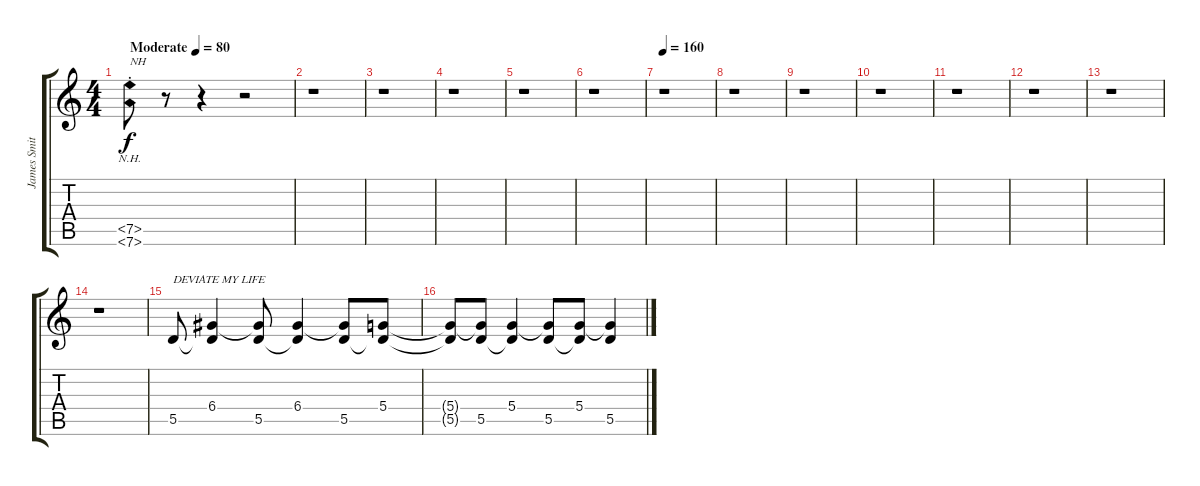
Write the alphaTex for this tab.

\track ("James Smith - Guitar" "James Smit") {instrument distortionguitar}
\staff {score tabs}
\tuning (E4 B3 G3 D3 A2 D2) {hide}
\ts (4 4)
\tempo (80 "Moderate")
\clef g2
\ks c
(7.5{nh st} 7.6{nh st}).8{txt "NH" dy f instrument distortionguitar} r.8 r.4 r.2 |
r.1 |
r.1 |
r.1 |
r.1 |
r.1 |
\tempo 160
r.1 |
r.1 |
r.1 |
r.1 |
r.1 |
r.1 |
r.1 |
r.1 |
5.5.8{txt "DEVIATE MY LIFE"} (6.4 5.5{t}).4 (6.4{t} 5.5).8 (6.4 5.5{t}).4 (6.4{t} 5.5).8 (5.4 5.5{t}).8 |
(5.4{t} 5.5{t}).8 (5.4{t} 5.5).8 (5.4 5.5{t}).4 (5.4{t} 5.5).8 (5.4 5.5{t}).8 (5.4{t} 5.5).4
